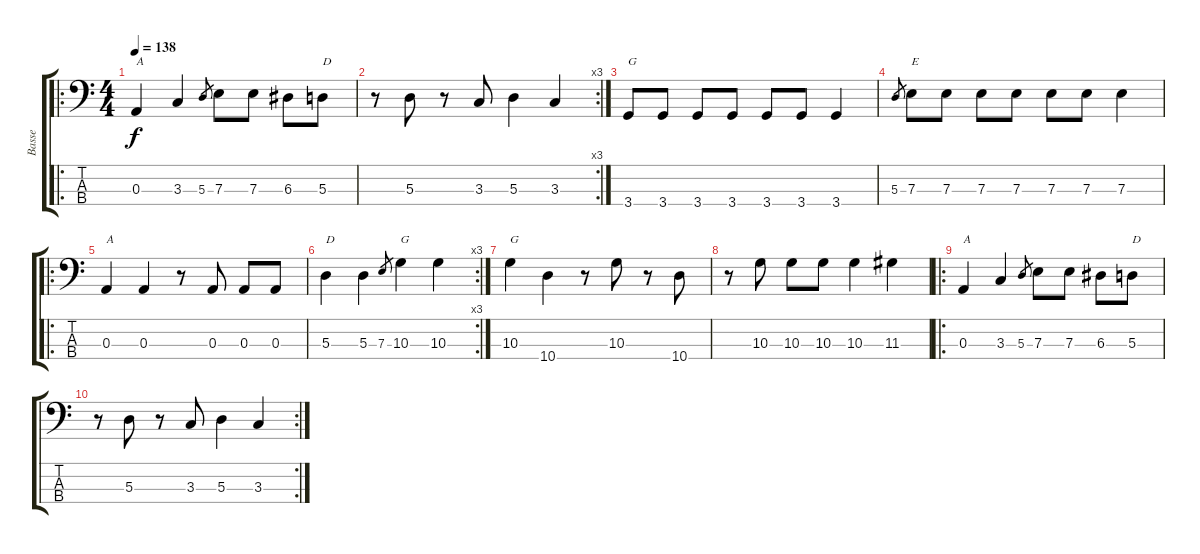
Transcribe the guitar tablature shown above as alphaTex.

\track ("Basse" "Basse") {instrument electricbassfinger}
\staff {score tabs}
\tuning (G2 D2 A1 E1) {hide}
\ro
\ts (4 4)
\tempo 138
\clef f4
\ks c
0.3.4{txt "A" dy f} 3.3.4 5.3.8{gr} 7.3.8 7.3.8 6.3.8 5.3.8{txt "D"} |
\rc 3
r.8 5.3.8 r.8 3.3.8 5.3.4 3.3.4 |
3.4.8{txt "G"} 3.4.8 3.4.8 3.4.8 3.4.8 3.4.8 3.4.4 |
5.3.8{gr} 7.3.8{txt "E"} 7.3.8 7.3.8 7.3.8 7.3.8 7.3.8 7.3.4 |
\ro
0.3.4{txt "A"} 0.3.4 r.8 0.3.8 0.3.8 0.3.8 |
\rc 3
5.3.4{txt "D"} 5.3.4 7.3.8{gr} 10.3.4{txt "G"} 10.3.4 |
10.3.4{txt "G"} 10.4.4 r.8 10.3.8 r.8 10.4.8 |
r.8 10.3.8 10.3.8 10.3.8 10.3.4 11.3.4 |
\ro
0.3.4{txt "A"} 3.3.4 5.3.8{gr} 7.3.8 7.3.8 6.3.8 5.3.8{txt "D"} |
\rc 2
r.8 5.3.8 r.8 3.3.8 5.3.4 3.3.4
